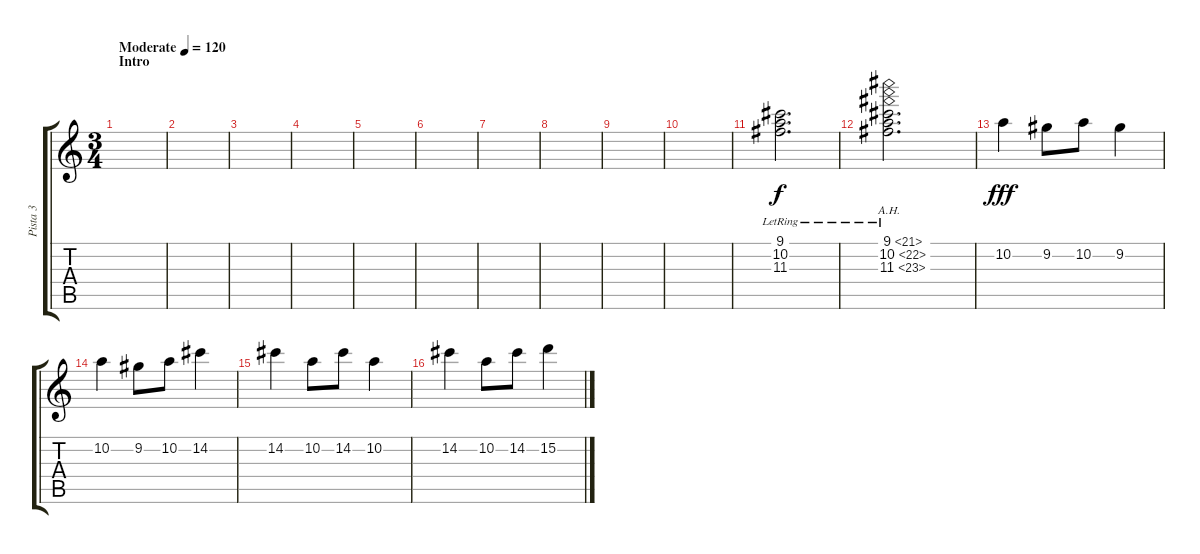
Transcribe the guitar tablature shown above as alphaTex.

\track ("Pista 3" "Pista 3") {instrument overdrivenguitar}
\staff {score tabs}
\tuning (E4 B3 G3 D3 A2 E2) {hide}
\ts (3 4)
\section ("" "Intro")
\tempo (120 "Moderate")
\clef g2
\ks c
|
|
|
|
|
|
|
|
|
|
(9.1{lr} 10.2{lr} 11.3{lr}).2{d} |
(9.1{ah 12 lr} 10.2{ah 12 lr} 11.3{ah 12 lr}).2{d} |
10.2.4{dy fff} 9.2.8 10.2.8 9.2.4 |
10.2.4 9.2.8 10.2.8 14.2.4 |
14.2.4 10.2.8 14.2.8 10.2.4 |
14.2.4 10.2.8 14.2.8 15.2.4
